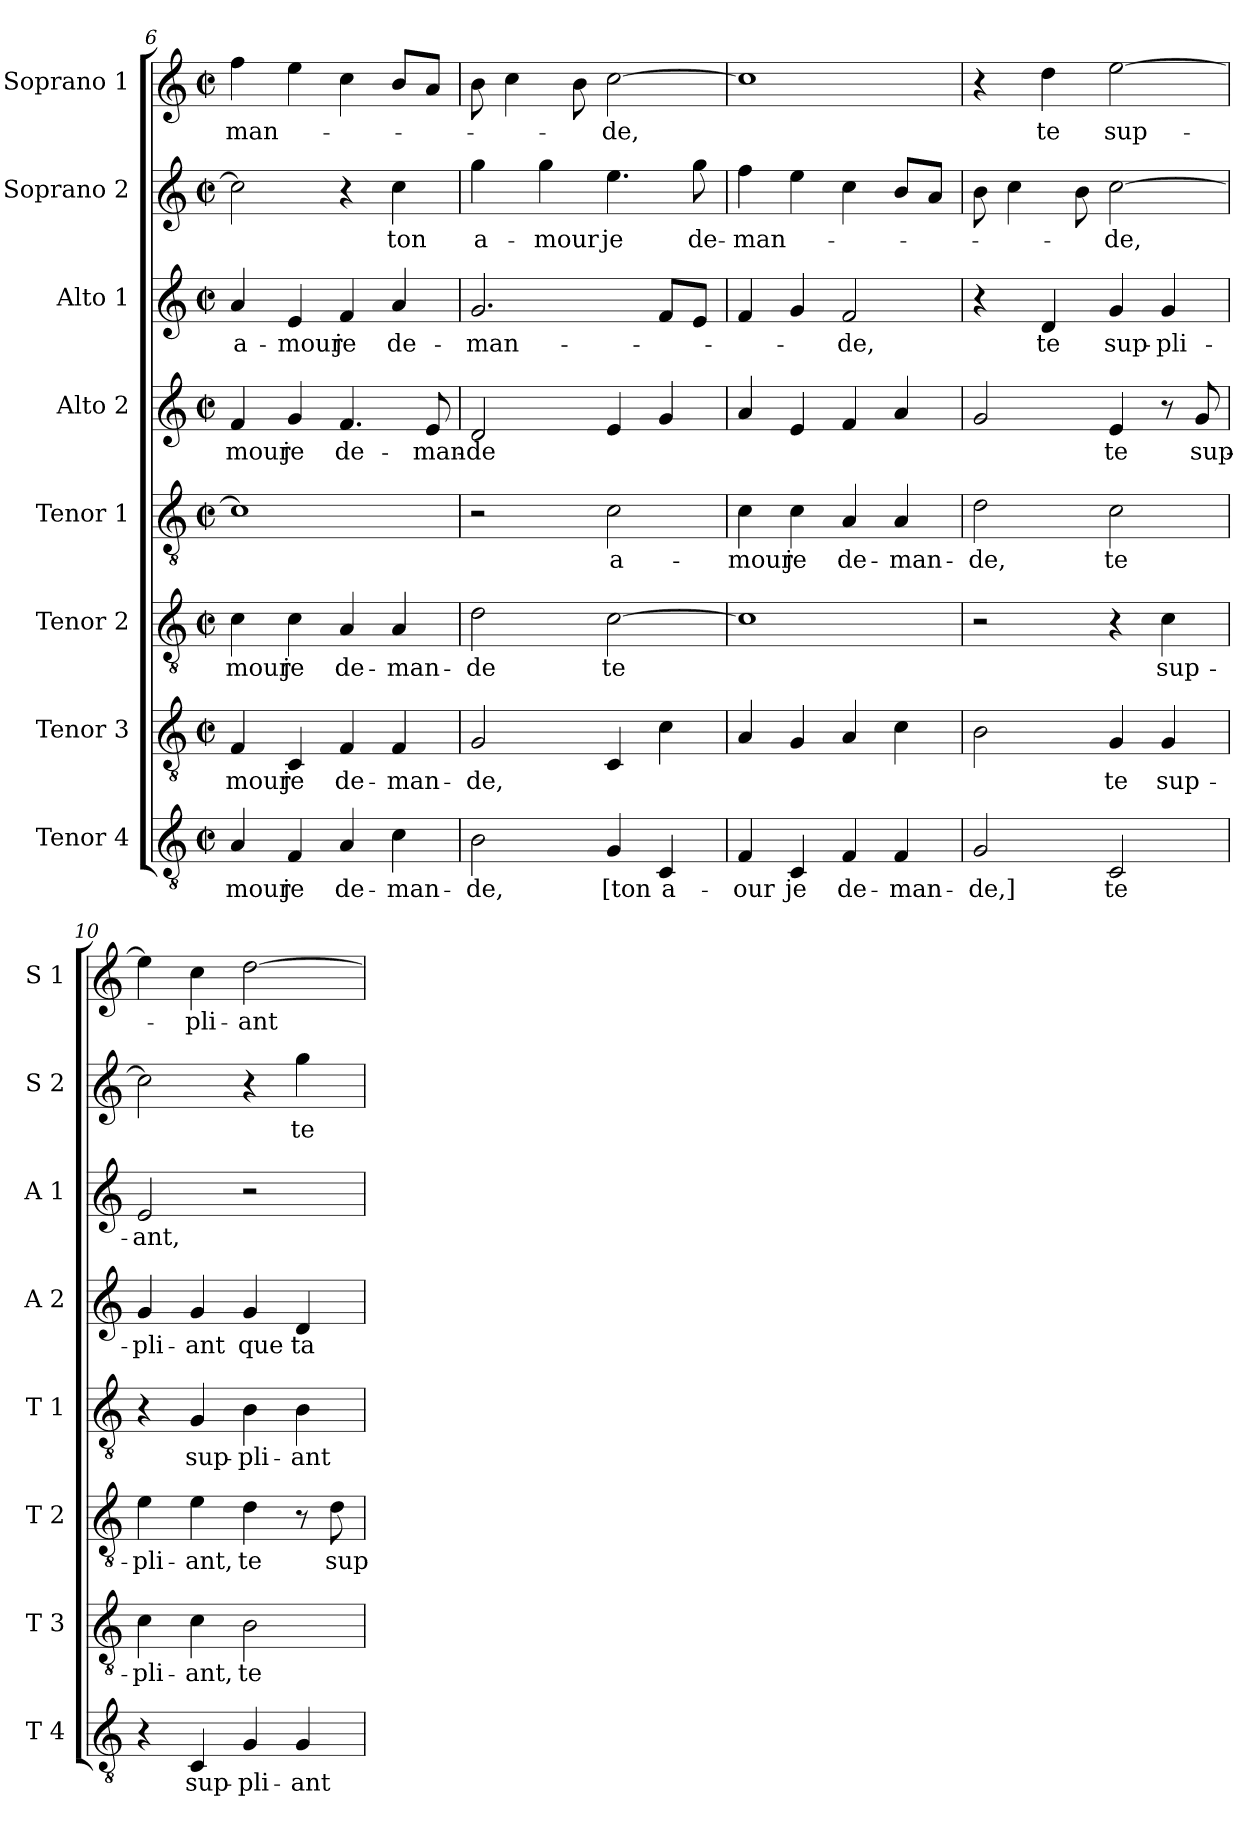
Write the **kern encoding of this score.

**kern	**text	**kern	**text	**kern	**text	**kern	**text	**kern	**text	**kern	**text	**kern	**text	**kern	**text
*part8	*part8	*part7	*part7	*part6	*part6	*part5	*part5	*part4	*part4	*part3	*part3	*part2	*part2	*part1	*part1
*staff8	*staff8	*staff7	*staff7	*staff6	*staff6	*staff5	*staff5	*staff4	*staff4	*staff3	*staff3	*staff2	*staff2	*staff1	*staff1
*I"Tenor 4	*	*I"Tenor 3	*	*I"Tenor 2	*	*I"Tenor 1	*	*I"Alto 2	*	*I"Alto 1	*	*I"Soprano 2	*	*I"Soprano 1	*
*I'T 4	*	*I'T 3	*	*I'T 2	*	*I'T 1	*	*I'A 2	*	*I'A 1	*	*I'S 2	*	*I'S 1	*
!!LO:LB:g=z
*clefGv2	*	*clefGv2	*	*clefGv2	*	*clefGv2	*	*clefG2	*	*clefG2	*	*clefG2	*	*clefG2	*
*k[]	*	*k[]	*	*k[]	*	*k[]	*	*k[]	*	*k[]	*	*k[]	*	*k[]	*
*C:	*	*C:	*	*C:	*	*C:	*	*C:	*	*C:	*	*C:	*	*C:	*
*M2/2	*	*M2/2	*	*M2/2	*	*M2/2	*	*M2/2	*	*M2/2	*	*M2/2	*	*M2/2	*
*met(c|)	*	*met(c|)	*	*met(c|)	*	*met(c|)	*	*met(c|)	*	*met(c|)	*	*met(c|)	*	*met(c|)	*
=6	=6	=6	=6	=6	=6	=6	=6	=6	=6	=6	=6	=6	=6	=6	=6
4A/	-mour	4F/	-mour	4c\	-mour	1c]	.	4f/	-mour	4a/	a-	2cc\]	.	4ff\	-man-
4F/	je	4C/	je	4c\	je	.	.	4g/	je	4e/	-mour	.	.	4ee\	.
4A/	de-	4F/	de-	4A/	de-	.	.	4.f/	de-	4f/	je	4r	.	4cc\	.
4c\	-man-	4F/	-man-	4A/	-man-	.	.	.	.	4a/	de-	4cc\	ton	8b/L	.
.	.	.	.	.	.	.	.	8e/	-man-	.	.	.	.	8a/J	.
=7	=7	=7	=7	=7	=7	=7	=7	=7	=7	=7	=7	=7	=7	=7	=7
2B\	-de,	2G/	-de,	2d\	-de	2r	.	2d/	-de	2.g/	-man-	4gg\	a-	8b\	.
.	.	.	.	.	.	.	.	.	.	.	.	.	.	4cc\	.
.	.	.	.	.	.	.	.	.	.	.	.	4gg\	-mour	.	.
.	.	.	.	.	.	.	.	.	.	.	.	.	.	8b\	.
4G/	[ton	4C/	.	[2c\	te	2c\	a-	4e/	.	.	.	4.ee\	je	[2cc\	-de,
4C/	a-	4c\	.	.	.	.	.	4g/	.	8f/L	.	.	.	.	.
.	.	.	.	.	.	.	.	.	.	8e/J	.	8gg\	de-	.	.
=8	=8	=8	=8	=8	=8	=8	=8	=8	=8	=8	=8	=8	=8	=8	=8
4F/	-our	4A/	.	1c]	.	4c\	-mour	4a/	.	4f/	.	4ff\	-man-	1cc]	.
4C/	je	4G/	.	.	.	4c\	je	4e/	.	4g/	.	4ee\	.	.	.
4F/	de-	4A/	.	.	.	4A/	de-	4f/	.	2f/	-de,	4cc\	.	.	.
4F/	-man-	4c\	.	.	.	4A/	-man-	4a/	.	.	.	8b/L	.	.	.
.	.	.	.	.	.	.	.	.	.	.	.	8a/J	.	.	.
=9	=9	=9	=9	=9	=9	=9	=9	=9	=9	=9	=9	=9	=9	=9	=9
2G/	-de,]	2B\	.	2r	.	2d\	-de,	2g/	.	4r	.	8b\	.	4r	.
.	.	.	.	.	.	.	.	.	.	.	.	4cc\	.	.	.
.	.	.	.	.	.	.	.	.	.	4d/	te	.	.	4dd\	te
.	.	.	.	.	.	.	.	.	.	.	.	8b\	.	.	.
2C/	te	4G/	te	4r	.	2c\	te	4e/	te	4g/	sup-	[2cc\	-de,	[2ee\	sup-
.	.	4G/	sup-	4c\	sup-	.	.	8r	.	4g/	-pli-	.	.	.	.
.	.	.	.	.	.	.	.	8g/	sup-	.	.	.	.	.	.
=10	=10	=10	=10	=10	=10	=10	=10	=10	=10	=10	=10	=10	=10	=10	=10
4r	.	4c\	-pli-	4e\	-pli-	4r	.	4g/	-pli-	2e/	-ant,	2cc\]	.	4ee\]	.
4C/	sup-	4c\	-ant,	4e\	-ant,	4G/	sup-	4g/	-ant	.	.	.	.	4cc\	-pli-
4G/	-pli-	2B\	te	4d\	te	4B\	-pli-	4g/	que	2r	.	4r	.	[2dd\	-ant
4G/	-ant	.	.	8r	.	4B\	-ant	4d/	ta	.	.	4gg\	te	.	.
.	.	.	.	8d\	sup-	.	.	.	.	.	.	.	.	.	.
=	=	=	=	=	=	=	=	=	=	=	=	=	=	=	=
*-	*-	*-	*-	*-	*-	*-	*-	*-	*-	*-	*-	*-	*-	*-	*-
